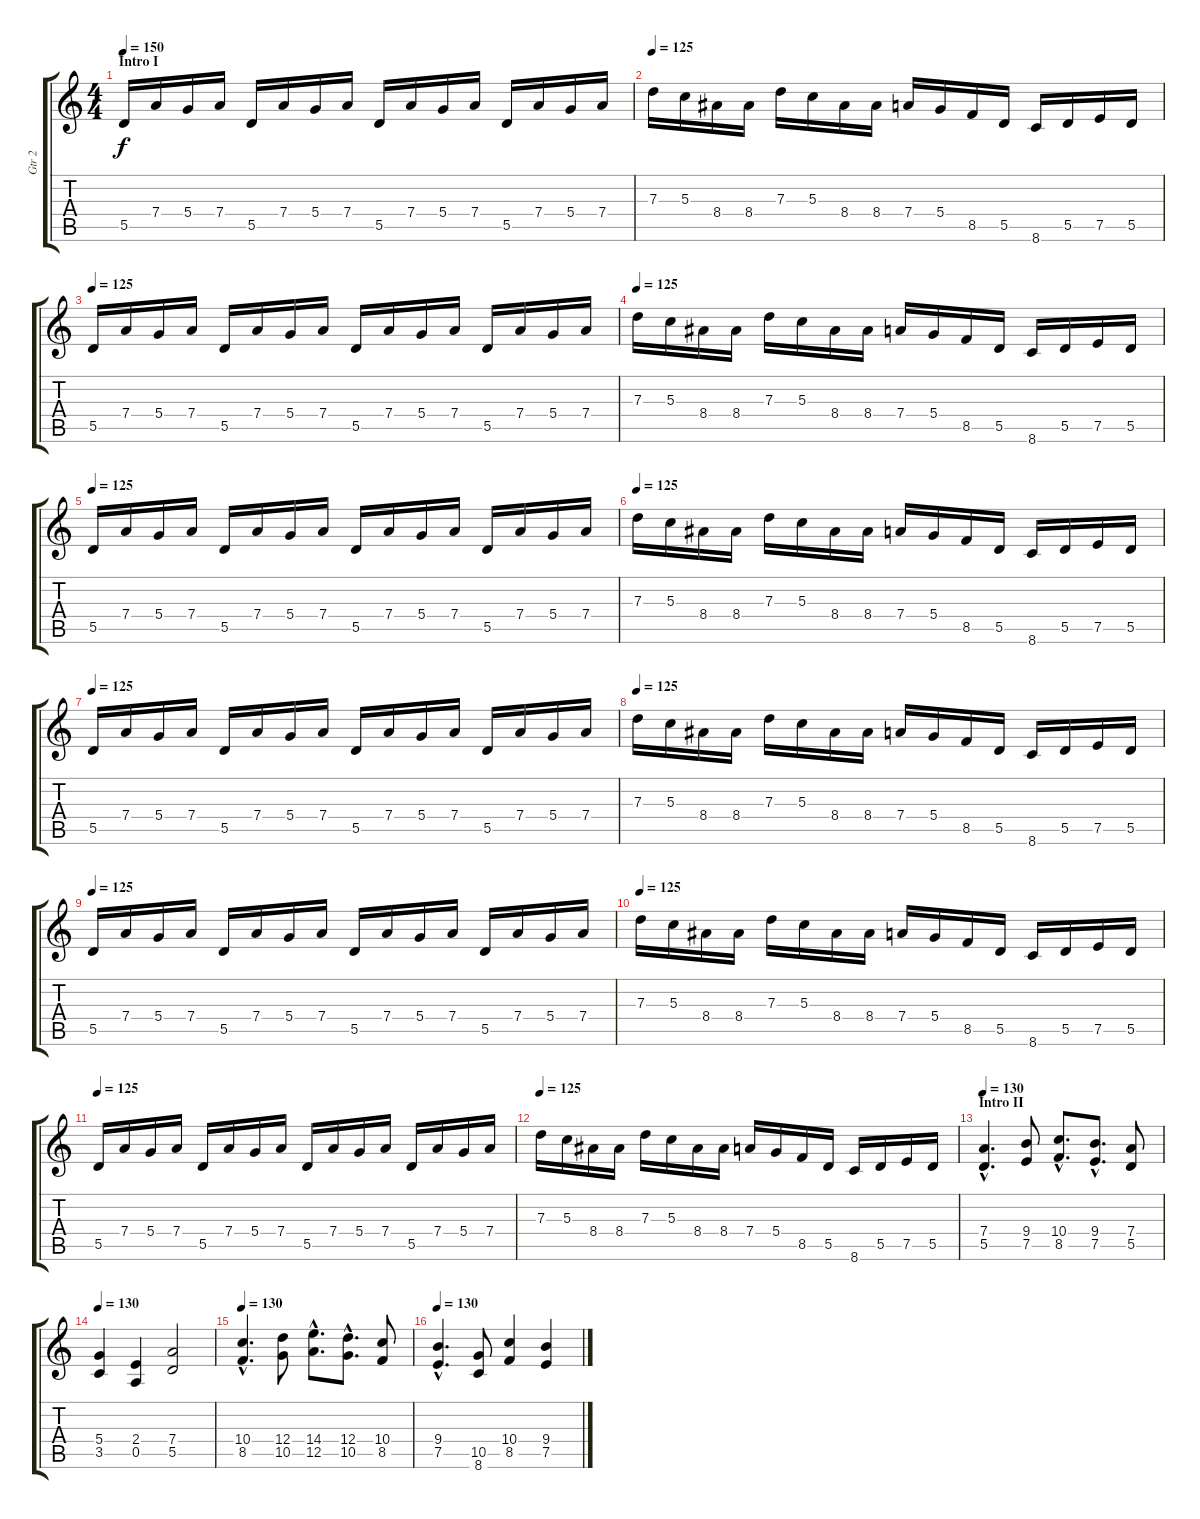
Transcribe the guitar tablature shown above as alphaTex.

\track ("Gtr 2" "Gtr 2") {instrument distortionguitar}
\staff {score tabs}
\tuning (E4 B3 G3 D3 A2 E2) {hide}
\ts (4 4)
\section ("" "Intro I")
\tempo 150
\tempo 125
\tempo 150
\clef g2
\ks c
5.5.16{dy f instrument distortionguitar} 7.4.16 5.4.16 7.4.16 5.5.16 7.4.16 5.4.16 7.4.16 5.5.16 7.4.16 5.4.16 7.4.16 5.5.16 7.4.16 5.4.16 7.4.16 |
\tempo 125
7.3.16 5.3.16 8.4.16 8.4.16 7.3.16 5.3.16 8.4.16 8.4.16 7.4.16 5.4.16 8.5.16 5.5.16 8.6.16 5.5.16 7.5.16 5.5.16 |
\tempo 125
5.5.16 7.4.16 5.4.16 7.4.16 5.5.16 7.4.16 5.4.16 7.4.16 5.5.16 7.4.16 5.4.16 7.4.16 5.5.16 7.4.16 5.4.16 7.4.16 |
\tempo 125
7.3.16 5.3.16 8.4.16 8.4.16 7.3.16 5.3.16 8.4.16 8.4.16 7.4.16 5.4.16 8.5.16 5.5.16 8.6.16 5.5.16 7.5.16 5.5.16 |
\tempo 125
5.5.16 7.4.16 5.4.16 7.4.16 5.5.16 7.4.16 5.4.16 7.4.16 5.5.16 7.4.16 5.4.16 7.4.16 5.5.16 7.4.16 5.4.16 7.4.16 |
\tempo 125
7.3.16 5.3.16 8.4.16 8.4.16 7.3.16 5.3.16 8.4.16 8.4.16 7.4.16 5.4.16 8.5.16 5.5.16 8.6.16 5.5.16 7.5.16 5.5.16 |
\tempo 125
5.5.16 7.4.16 5.4.16 7.4.16 5.5.16 7.4.16 5.4.16 7.4.16 5.5.16 7.4.16 5.4.16 7.4.16 5.5.16 7.4.16 5.4.16 7.4.16 |
\tempo 125
7.3.16 5.3.16 8.4.16 8.4.16 7.3.16 5.3.16 8.4.16 8.4.16 7.4.16 5.4.16 8.5.16 5.5.16 8.6.16 5.5.16 7.5.16 5.5.16 |
\tempo 125
5.5.16 7.4.16 5.4.16 7.4.16 5.5.16 7.4.16 5.4.16 7.4.16 5.5.16 7.4.16 5.4.16 7.4.16 5.5.16 7.4.16 5.4.16 7.4.16 |
\tempo 125
7.3.16 5.3.16 8.4.16 8.4.16 7.3.16 5.3.16 8.4.16 8.4.16 7.4.16 5.4.16 8.5.16 5.5.16 8.6.16 5.5.16 7.5.16 5.5.16 |
\tempo 125
5.5.16 7.4.16 5.4.16 7.4.16 5.5.16 7.4.16 5.4.16 7.4.16 5.5.16 7.4.16 5.4.16 7.4.16 5.5.16 7.4.16 5.4.16 7.4.16 |
\tempo 125
7.3.16 5.3.16 8.4.16 8.4.16 7.3.16 5.3.16 8.4.16 8.4.16 7.4.16 5.4.16 8.5.16 5.5.16 8.6.16 5.5.16 7.5.16 5.5.16 |
\section ("" "Intro II")
\tempo 130
(7.4{hac} 5.5{hac}).4{d volume 14} (9.4 7.5).8 (10.4{hac} 8.5{hac}).8{d} (9.4{hac} 7.5{hac}).8{d} (7.4 5.5).8 |
\tempo 130
(5.4 3.5).4 (2.4 0.5).4 (7.4 5.5).2 |
\tempo 130
(10.4{hac} 8.5{hac}).4{d} (12.4 10.5).8 (14.4{hac} 12.5{hac}).8{d} (12.4{hac} 10.5{hac}).8{d} (10.4 8.5).8 |
\tempo 130
(9.4{hac} 7.5{hac}).4{d} (10.5 8.6).8 (10.4 8.5).4 (9.4 7.5).4
